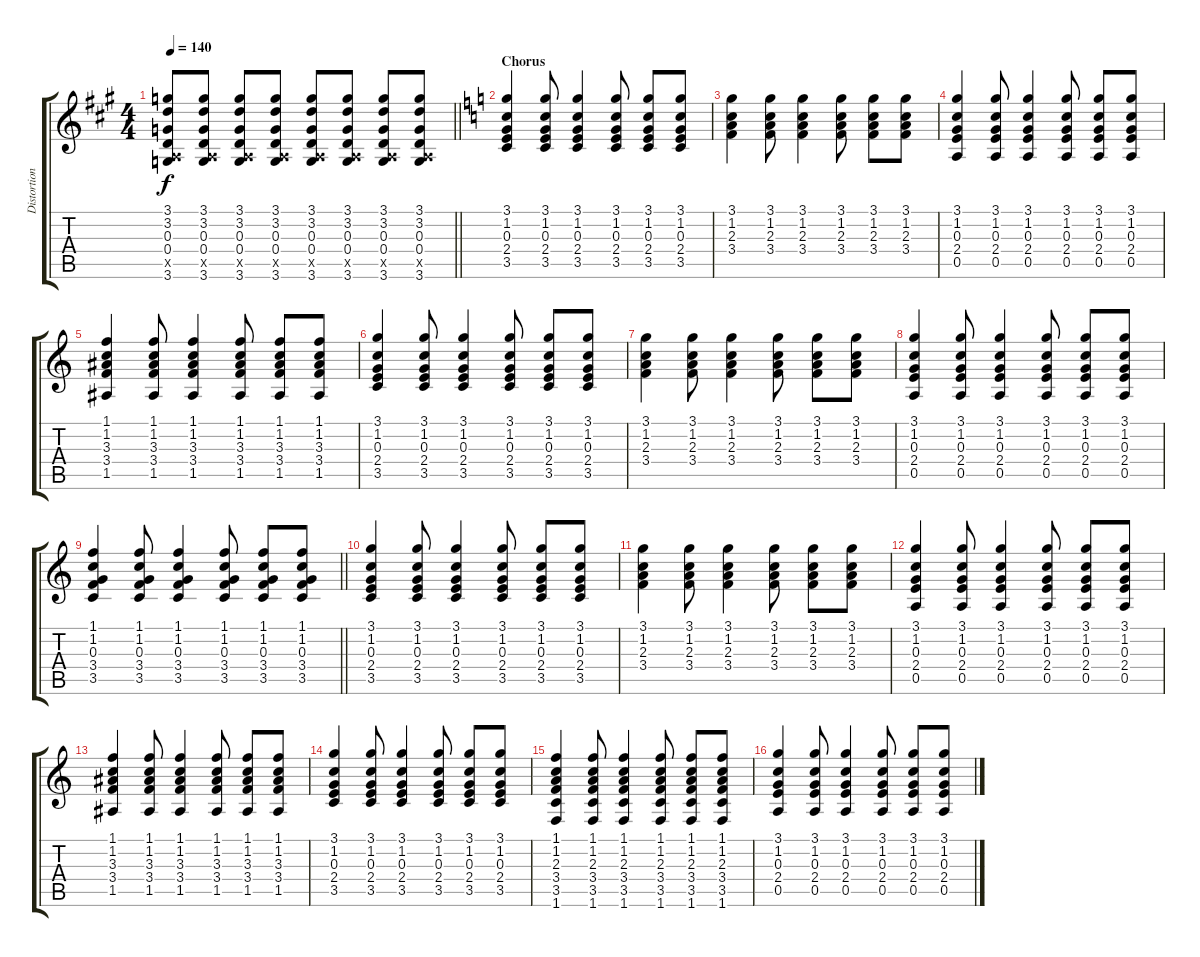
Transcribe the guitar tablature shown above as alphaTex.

\track ("Distortion Guitar 1" "Distortion") {instrument distortionguitar}
\staff {score tabs}
\tuning (E4 B3 G3 D3 A2 E2) {hide}
\ts (4 4)
\tempo 140
\clef g2
\barLineRight lightlight
\ks a
(3.1 3.2 0.3 0.4 0.5{x} 3.6).8{dy f} (3.1 3.2 0.3 0.4 0.5{x} 3.6).8 (3.1 3.2 0.3 0.4 0.5{x} 3.6).8 (3.1 3.2 0.3 0.4 0.5{x} 3.6).8 (3.1 3.2 0.3 0.4 0.5{x} 3.6).8 (3.1 3.2 0.3 0.4 0.5{x} 3.6).8 (3.1 3.2 0.3 0.4 0.5{x} 3.6).8 (3.1 3.2 0.3 0.4 0.5{x} 3.6).8 |
\section ("" "Chorus")
\ks c
(3.1 1.2 0.3 2.4 3.5).4 (3.1 1.2 0.3 2.4 3.5).8 (3.1 1.2 0.3 2.4 3.5).4 (3.1 1.2 0.3 2.4 3.5).8 (3.1 1.2 0.3 2.4 3.5).8 (3.1 1.2 0.3 2.4 3.5).8 |
(3.1 1.2 2.3 3.4).4 (3.1 1.2 2.3 3.4).8 (3.1 1.2 2.3 3.4).4 (3.1 1.2 2.3 3.4).8 (3.1 1.2 2.3 3.4).8 (3.1 1.2 2.3 3.4).8 |
(3.1 1.2 0.3 2.4 0.5).4 (3.1 1.2 0.3 2.4 0.5).8 (3.1 1.2 0.3 2.4 0.5).4 (3.1 1.2 0.3 2.4 0.5).8 (3.1 1.2 0.3 2.4 0.5).8 (3.1 1.2 0.3 2.4 0.5).8 |
(1.1 1.2 3.3 3.4 1.5).4 (1.1 1.2 3.3 3.4 1.5).8 (1.1 1.2 3.3 3.4 1.5).4 (1.1 1.2 3.3 3.4 1.5).8 (1.1 1.2 3.3 3.4 1.5).8 (1.1 1.2 3.3 3.4 1.5).8 |
(3.1 1.2 0.3 2.4 3.5).4 (3.1 1.2 0.3 2.4 3.5).8 (3.1 1.2 0.3 2.4 3.5).4 (3.1 1.2 0.3 2.4 3.5).8 (3.1 1.2 0.3 2.4 3.5).8 (3.1 1.2 0.3 2.4 3.5).8 |
(3.1 1.2 2.3 3.4).4 (3.1 1.2 2.3 3.4).8 (3.1 1.2 2.3 3.4).4 (3.1 1.2 2.3 3.4).8 (3.1 1.2 2.3 3.4).8 (3.1 1.2 2.3 3.4).8 |
(3.1 1.2 0.3 2.4 0.5).4 (3.1 1.2 0.3 2.4 0.5).8 (3.1 1.2 0.3 2.4 0.5).4 (3.1 1.2 0.3 2.4 0.5).8 (3.1 1.2 0.3 2.4 0.5).8 (3.1 1.2 0.3 2.4 0.5).8 |
\barLineRight lightlight
(1.1 1.2 0.3 3.4 3.5).4 (1.1 1.2 0.3 3.4 3.5).8 (1.1 1.2 0.3 3.4 3.5).4 (1.1 1.2 0.3 3.4 3.5).8 (1.1 1.2 0.3 3.4 3.5).8 (1.1 1.2 0.3 3.4 3.5).8 |
(3.1 1.2 0.3 2.4 3.5).4 (3.1 1.2 0.3 2.4 3.5).8 (3.1 1.2 0.3 2.4 3.5).4 (3.1 1.2 0.3 2.4 3.5).8 (3.1 1.2 0.3 2.4 3.5).8 (3.1 1.2 0.3 2.4 3.5).8 |
(3.1 1.2 2.3 3.4).4 (3.1 1.2 2.3 3.4).8 (3.1 1.2 2.3 3.4).4 (3.1 1.2 2.3 3.4).8 (3.1 1.2 2.3 3.4).8 (3.1 1.2 2.3 3.4).8 |
(3.1 1.2 0.3 2.4 0.5).4 (3.1 1.2 0.3 2.4 0.5).8 (3.1 1.2 0.3 2.4 0.5).4 (3.1 1.2 0.3 2.4 0.5).8 (3.1 1.2 0.3 2.4 0.5).8 (3.1 1.2 0.3 2.4 0.5).8 |
(1.1 1.2 3.3 3.4 1.5).4 (1.1 1.2 3.3 3.4 1.5).8 (1.1 1.2 3.3 3.4 1.5).4 (1.1 1.2 3.3 3.4 1.5).8 (1.1 1.2 3.3 3.4 1.5).8 (1.1 1.2 3.3 3.4 1.5).8 |
(3.1 1.2 0.3 2.4 3.5).4 (3.1 1.2 0.3 2.4 3.5).8 (3.1 1.2 0.3 2.4 3.5).4 (3.1 1.2 0.3 2.4 3.5).8 (3.1 1.2 0.3 2.4 3.5).8 (3.1 1.2 0.3 2.4 3.5).8 |
(1.1 1.2 2.3 3.4 3.5 1.6).4 (1.1 1.2 2.3 3.4 3.5 1.6).8 (1.1 1.2 2.3 3.4 3.5 1.6).4 (1.1 1.2 2.3 3.4 3.5 1.6).8 (1.1 1.2 2.3 3.4 3.5 1.6).8 (1.1 1.2 2.3 3.4 3.5 1.6).8 |
(3.1 1.2 0.3 2.4 0.5).4 (3.1 1.2 0.3 2.4 0.5).8 (3.1 1.2 0.3 2.4 0.5).4 (3.1 1.2 0.3 2.4 0.5).8 (3.1 1.2 0.3 2.4 0.5).8 (3.1 1.2 0.3 2.4 0.5).8
